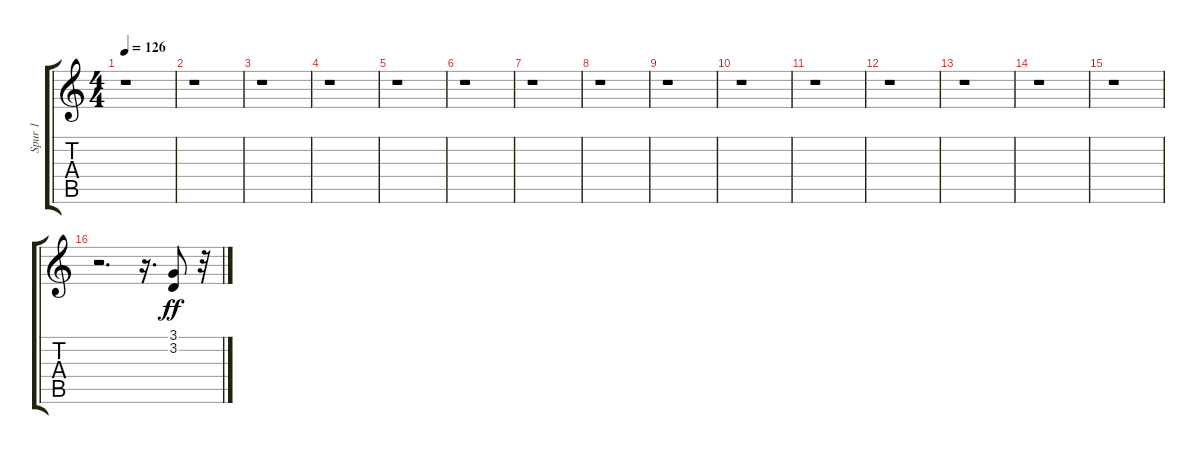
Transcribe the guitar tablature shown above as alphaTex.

\track ("Spur 1" "Spur 1") {instrument lead2sawtooth}
\staff {score tabs}
\tuning (E4 B3 G3 D3 A2 E2) {hide}
\ts (4 4)
\tempo 126
\clef g2
\ks c
r.1{dy ff} |
r.1 |
r.1 |
r.1 |
r.1 |
r.1 |
r.1 |
r.1 |
r.1 |
r.1 |
r.1 |
r.1 |
r.1 |
r.1 |
r.1 |
r.2{d} r.16{d} (3.1 3.2).8 r.32
